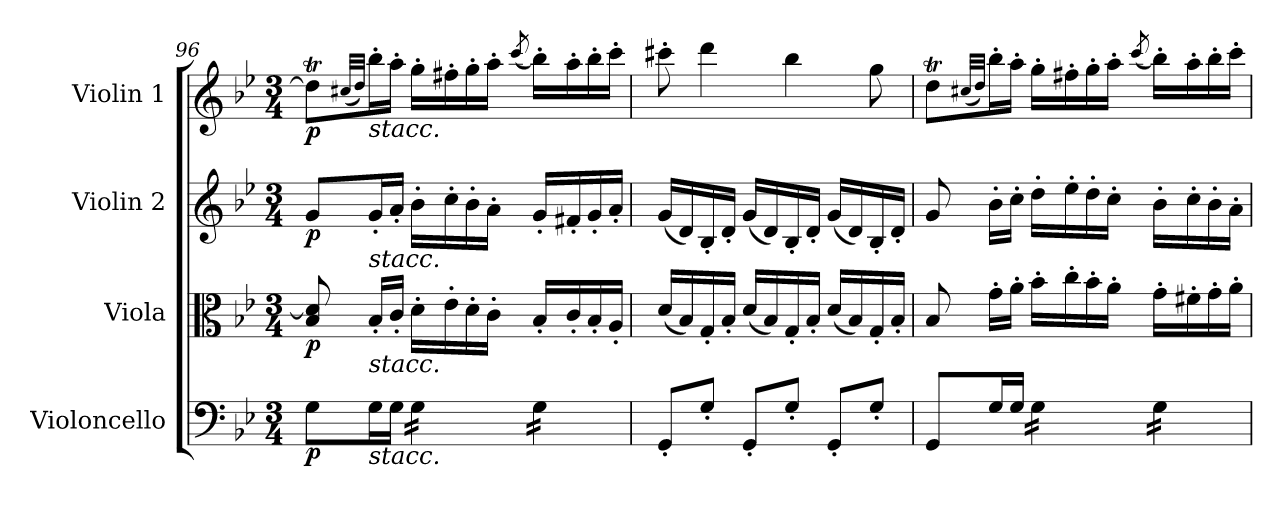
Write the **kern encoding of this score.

**kern	**dynam	**kern	**dynam	**kern	**dynam	**kern	**dynam
*part4	*part4	*part3	*part3	*part2	*part2	*part1	*part1
*staff4	*staff4	*staff3	*staff3	*staff2	*staff2	*staff1	*staff1
*I"Violoncello	*	*I"Viola	*	*I"Violin 2	*	*I"Violin 1	*
*I'Vc	*	*I'Vla	*	*I'Vln	*	*I'Vln	*
!!LO:LB:g=z
*clefF4	*	*clefC3	*	*clefG2	*	*clefG2	*
*k[b-e-]	*	*k[b-e-]	*	*k[b-e-]	*	*k[b-e-]	*
*M3/4	*	*M3/4	*	*M3/4	*	*M3/4	*
=96	=96	=96	=96	=96	=96	=96	=96
!	!LO:DY:b	!	!LO:DY:b	!	!LO:DY:b	!	!LO:DY:b
8G\L	p	8B-/ 8d/]	p	8g/L	p	8ddt\L]	p
.	.	.	.	.	.	(32qcc#X/LLL	.
.	.	.	.	.	.	32qdd/JJJ)	.
!	!	!	!	!	!	!LO:TX:b:i:t=stacc.	!
!	!	!	!	!LO:TX:b:i:t=stacc.	!	!	!
!	!	!LO:TX:b:i:t=stacc.	!	!	!	!	!
!LO:TX:b:i:t=stacc.	!	!	!	!	!	!	!
16G\L	.	16B-'/LL	.	16g'/L	.	16bb-'\L	.
16G\JJ	.	16c'/JJ	.	16a'/JJ	.	16aa'\JJ	.
*tremolo	*	*	*	*	*	*	*
16G\LL	.	16d'\LL	.	16b-'\LL	.	16gg'\LL	.
16G\	.	16e-'\	.	16cc'\	.	16ff#X'\	.
16G\	.	16d'\	.	16b-'\	.	16gg'\	.
16G\JJ	.	16c'\JJ	.	16a'\JJ	.	16aa'\JJ	.
.	.	.	.	.	.	(8qccc/	.
16G\LL	.	16B-'/LL	.	16g'/LL	.	16bb-'\LL)	.
16G\	.	16c'/	.	16f#X'/	.	16aa'\	.
16G\	.	16B-'/	.	16g'/	.	16bb-'\	.
16G\JJ	.	16A'/JJ	.	16a'/JJ	.	16ccc'\JJ	.
*Xtremolo	*	*	*	*	*	*	*
=97	=97	=97	=97	=97	=97	=97	=97
8GG'/L	.	(16d/LL	.	(16g/LL	.	8ccc#X'\	.
.	.	16B-/)	.	16d/)	.	.	.
8G'/J	.	16G'/	.	16B-'/	.	4ddd\	.
.	.	16B-'/JJ	.	16d'/JJ	.	.	.
8GG'/L	.	(16d/LL	.	(<16g/LL	.	.	.
.	.	16B-/)	.	16d/)	.	.	.
8G'/J	.	16G'/	.	16B-'/	.	4bb-\	.
.	.	16B-'/JJ	.	16d'/JJ	.	.	.
8GG'/L	.	(16d/LL	.	(<16g/LL	.	.	.
.	.	16B-/)	.	16d/)	.	.	.
8G'/J	.	16G'/	.	16B-'/	.	8gg\	.
.	.	16B-'/JJ	.	16d'/JJ	.	.	.
!!LO:LB:g=z
=98	=98	=98	=98	=98	=98	=98	=98
8GG/L	.	8B-/	.	8g/	.	8ddt\L	.
.	.	.	.	.	.	(32qcc#X/LLL	.
.	.	.	.	.	.	32qdd/JJJ)	.
16G/L	.	16g'\LL	.	16b-'\LL	.	16bb-'\L	.
16G/JJ	.	16a'\JJ	.	16cc'\JJ	.	16aa'\JJ	.
*tremolo	*	*	*	*	*	*	*
16G\LL	.	16b-'\LL	.	16dd'\LL	.	16gg'\LL	.
16G\	.	16cc'\	.	16ee-'\	.	16ff#X'\	.
16G\	.	16b-'\	.	16dd'\	.	16gg'\	.
16G\JJ	.	16a'\JJ	.	16cc'\JJ	.	16aa'\JJ	.
.	.	.	.	.	.	(8qccc/	.
16G\LL	.	16g'\LL	.	16b-'\LL	.	16bb-'\LL)	.
16G\	.	16f#X'\	.	16cc'\	.	16aa'\	.
16G\	.	16g'\	.	16b-'\	.	16bb-'\	.
16G\JJ	.	16a'\JJ	.	16a'\JJ	.	16ccc'\JJ	.
*Xtremolo	*	*	*	*	*	*	*
=	=	=	=	=	=	=	=
*-	*-	*-	*-	*-	*-	*-	*-
